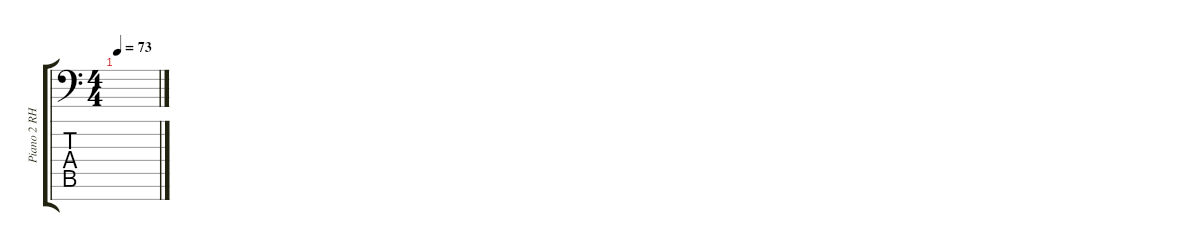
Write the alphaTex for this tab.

\track ("Piano 2 RH" "Piano 2 RH") {instrument overdrivenguitar}
\staff {score tabs}
\tuning (E4 B3 G3 D3 A2 E2 C-1) {hide}
\ts (4 4)
\tempo 73
\clef f4
\ks c
